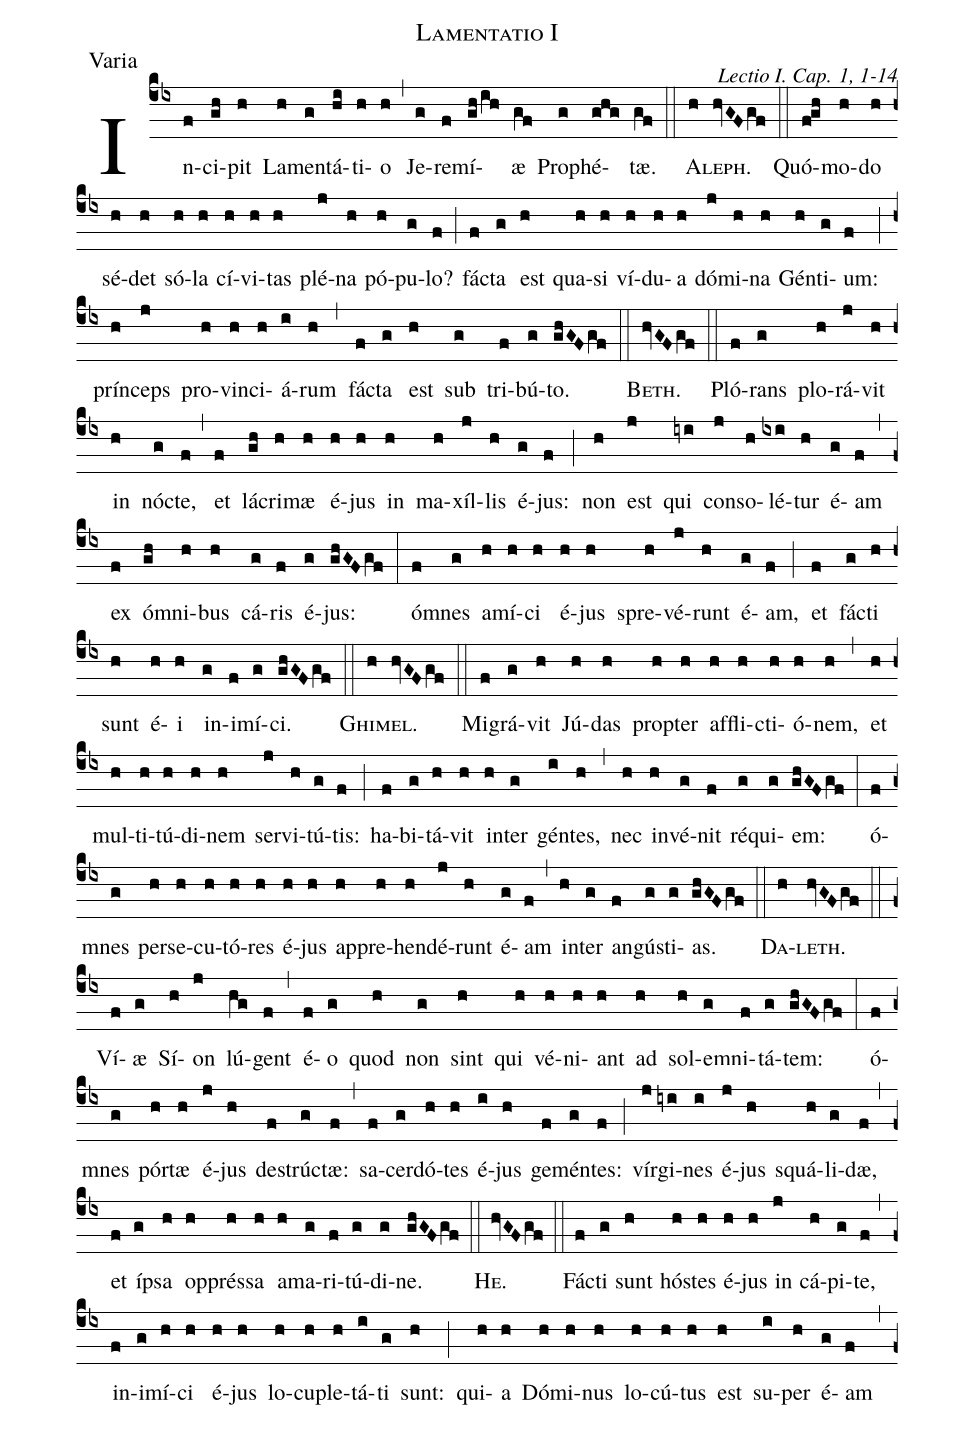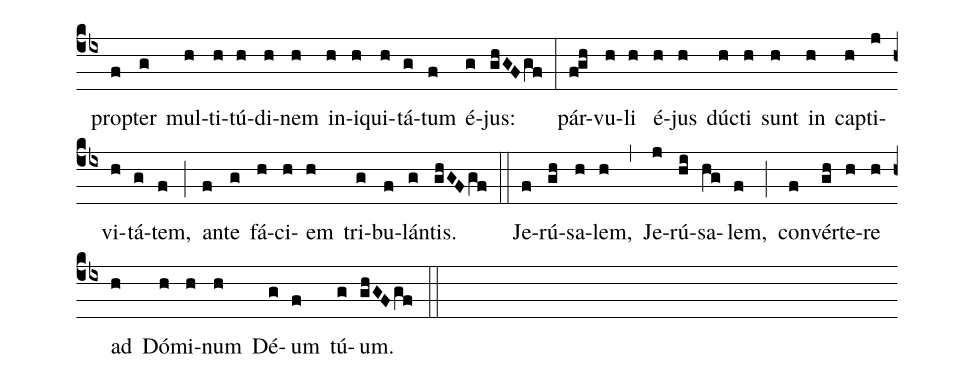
name:Lamentatio I;
office-part:Varia;
commentary:Lectio I. Cap. 1, 1-14;
%%
(cb4) In(f)ci(gh)pit(h) La(h)men(g)tá(hi)ti(h)o(h) (,) Je(g)re(f)mí(gh/ih)æ(gf) Pro(g)phé(ghg)tæ.(gf) (::)
<sc>A(h)leph.</sc>(hvGFgf) (::) Quó(fgh)mo(h)do(h) sé(h)det(h) só(h)la(h) cí(h)vi(h)tas(h) plé(j)na(h) pó(h)pu(g)lo?(f) (;) fá(f)cta(g) est(h) qua(h)si(h) ví(h)du(h)a(h) dó(j)mi(h)na(h) Gén(h)ti(g)um:(f) (;) prín(h)ceps(j) pro(h)vin(h)ci(h)á(i)rum(h) (,) fá(f)cta(g) est(h) sub(g) tri(f)bú(g)to.(ghGFgf) (::)
<sc>Beth.</sc>(hvGFgf) (::) Pló(f)rans(g) plo(h)rá(j)vit(h) in(h) nó(g)cte,(f) (,) et(f) lá(gh)cri(h)mæ(h) é(h)jus(h) in(h) ma(h)xíl(j)lis(h) é(g)jus:(f) (;) non(h) est(j) qui(iyi) con(j)so(h)lé(ixi)tur(h) é(g)am(f) (,) ex(f) ó(gh)mni(h)bus(h) cá(g)ris(f) é(g)jus:(ghGFgf) (:) ó(f)mnes(g) a(h)mí(h)ci(h) é(h)jus(h) spre(h)vé(j)runt(h) é(g)am,(f) (;) et(f) fá(g)cti(h) sunt(h) é(h)i(h) in(g)i(f)mí(g)ci.(ghGFgf) (::)
<sc>Ghi(h)mel.</sc>(hvGFgf) (::) Mi(f)grá(g)vit(h) Jú(h)das(h) pro(h)pter(h) af(h)fli(h)cti(h)ó(h)nem,(h) (,) et(h) mul(h)ti(h)tú(h)di(h)nem(h) ser(j)vi(h)tú(g)tis:(f) (;) ha(f)bi(g)tá(h)vit(h) in(h)ter(g) gén(i)tes,(h) (,) nec(h) in(h)vé(g)nit(f) ré(g)qui(g)em:(ghGFgf) (:) ó(f)mnes(g) per(h)se(h)cu(h)tó(h)res(h) é(h)jus(h)  ap(h)pre(h)hen(h)dé(j)runt(h) é(g)am(f) (,) in(h)ter(g) an(f)gú(g)sti(g)as.(ghGFgf) (::)
<sc>Da(h)leth.</sc>(hvGFgf) (::) Ví(f)æ(g) Sí(h)on(j) lú(hg)gent(f) (,) é(f)o(g) quod(h) non(g) sint(h) qui(h) vé(h)ni(h)ant(h) ad(h) sol(h)e(g)mni(f)tá(g)tem:(ghGFgf) (:) ó(f)mnes(g) pór(h)tæ(h) é(j)jus(h) de(f)strú(g)ctæ:(f) (,) sa(f)cer(g)dó(h)tes(h) é(i)jus(h) ge(f)mén(g)tes:(f) (;) vír(j)gi(iyi)nes(i) é(j)jus(h) squá(h)li(g)dæ,(f) (,) et(f) í(g)psa(h) op(h)prés(h)sa(h) a(h)ma(g)ri(f)tú(g)di(g)ne.(ghGFgf) (::)
<sc>He.</sc>(hvGFgf) (::) Fá(f)cti(g) sunt(h) hó(h)stes(h) é(h)jus(h) in(j) cá(h)pi(g)te,(f) (,) in(f)i(g)mí(h)ci(h) é(h)jus(h) lo(h)cu(h)ple(h)tá(i)ti(g) sunt:(h) (;) qui(h)a(h) Dó(h)mi(h)nus(h) lo(h)cú(h)tus(h) est(h) su(i)per(h) é(g)am(f) (,) pro(f)pter(g) mul(h)ti(h)tú(h)di(h)nem(h) in(h)i(h)qui(h)tá(g)tum(f) é(g)jus:(ghGFgf) (:) pár(fgh)vu(h)li(h) é(h)jus(h) dú(h)cti(h) sunt(h) in(h) ca(h)pti(j)vi(h)tá(g)tem,(f) (;) an(f)te(g) fá(h)ci(h)em(h) tri(g)bu(f)lán(g)tis.(ghGFgf) (::)
Je(f)rú(gh)sa(h)lem,(h) (,) Je(j)rú(hi)sa(hg)lem,(f) (;) con(f)vér(gh)te(h)re(h) ad(h) Dó(h)mi(h)num(h) Dé(g)um(f) tú(g)um.(ghGFgf) (::)
